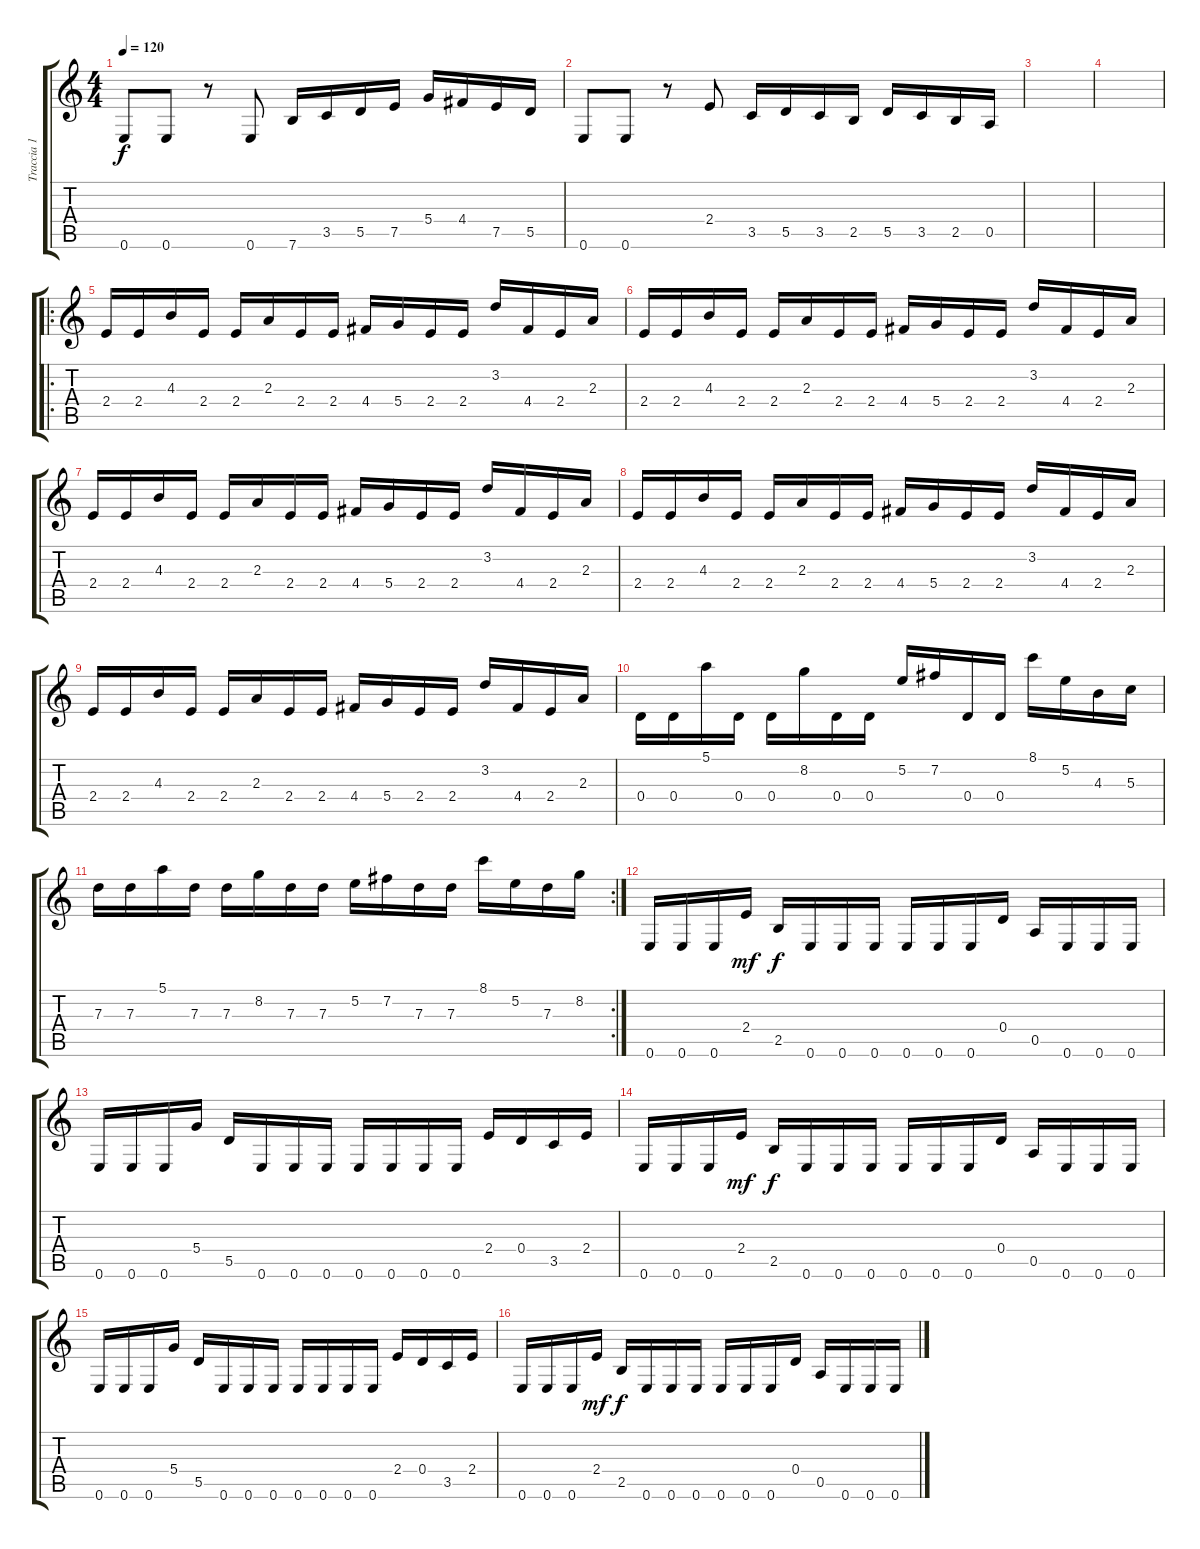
\track ("Traccia 1" "Traccia 1") {instrument acousticguitarnylon}
\staff {score tabs}
\tuning (E4 B3 G3 D3 A2 E2) {hide}
\ts (4 4)
\tempo 120
\clef g2
\ks c
0.6.8{dy f} 0.6.8 r.8 0.6.8 7.6.16 3.5.16 5.5.16 7.5.16 5.4.16 4.4.16 7.5.16 5.5.16 |
0.6.8 0.6.8 r.8 2.4.8 3.5.16 5.5.16 3.5.16 2.5.16 5.5.16 3.5.16 2.5.16 0.5.16 |
|
|
\ro
2.4.16 2.4.16 4.3.16 2.4.16 2.4.16 2.3.16 2.4.16 2.4.16 4.4.16 5.4.16 2.4.16 2.4.16 3.2.16 4.4.16 2.4.16 2.3.16 |
2.4.16 2.4.16 4.3.16 2.4.16 2.4.16 2.3.16 2.4.16 2.4.16 4.4.16 5.4.16 2.4.16 2.4.16 3.2.16 4.4.16 2.4.16 2.3.16 |
2.4.16 2.4.16 4.3.16 2.4.16 2.4.16 2.3.16 2.4.16 2.4.16 4.4.16 5.4.16 2.4.16 2.4.16 3.2.16 4.4.16 2.4.16 2.3.16 |
2.4.16 2.4.16 4.3.16 2.4.16 2.4.16 2.3.16 2.4.16 2.4.16 4.4.16 5.4.16 2.4.16 2.4.16 3.2.16 4.4.16 2.4.16 2.3.16 |
2.4.16 2.4.16 4.3.16 2.4.16 2.4.16 2.3.16 2.4.16 2.4.16 4.4.16 5.4.16 2.4.16 2.4.16 3.2.16 4.4.16 2.4.16 2.3.16 |
0.4.16 0.4.16 5.1.16 0.4.16 0.4.16 8.2.16 0.4.16 0.4.16 5.2.16 7.2.16 0.4.16 0.4.16 8.1.16 5.2.16 4.3.16 5.3.16 |
\rc 2
7.3.16 7.3.16 5.1.16 7.3.16 7.3.16 8.2.16 7.3.16 7.3.16 5.2.16 7.2.16 7.3.16 7.3.16 8.1.16 5.2.16 7.3.16 8.2.16 |
0.6.16{volume 14} 0.6.16 0.6.16 2.4.16{dy mf} 2.5.16{dy f} 0.6.16 0.6.16 0.6.16 0.6.16 0.6.16 0.6.16 0.4.16 0.5.16 0.6.16 0.6.16 0.6.16 |
0.6.16 0.6.16 0.6.16 5.4.16 5.5.16 0.6.16 0.6.16 0.6.16 0.6.16 0.6.16 0.6.16 0.6.16 2.4.16 0.4.16 3.5.16 2.4.16 |
0.6.16 0.6.16 0.6.16 2.4.16{dy mf} 2.5.16{dy f} 0.6.16 0.6.16 0.6.16 0.6.16 0.6.16 0.6.16 0.4.16 0.5.16 0.6.16 0.6.16 0.6.16 |
0.6.16 0.6.16 0.6.16 5.4.16 5.5.16 0.6.16 0.6.16 0.6.16 0.6.16 0.6.16 0.6.16 0.6.16 2.4.16 0.4.16 3.5.16 2.4.16 |
0.6.16 0.6.16 0.6.16 2.4.16{dy mf} 2.5.16{dy f} 0.6.16 0.6.16 0.6.16 0.6.16 0.6.16 0.6.16 0.4.16 0.5.16 0.6.16 0.6.16 0.6.16
